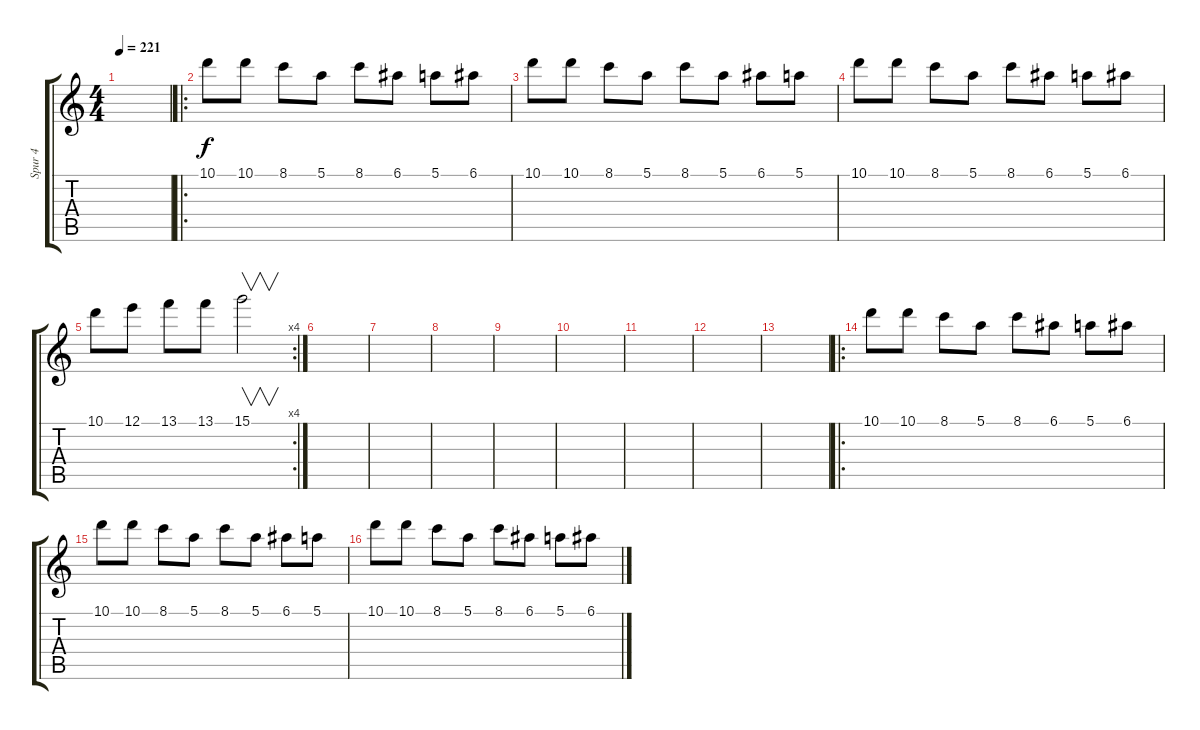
\track ("Spur 4" "Spur 4") {instrument distortionguitar}
\staff {score tabs}
\tuning (E4 B3 G3 D3 A2 E2) {hide}
\ts (4 4)
\tempo 221
\clef g2
\ks c
|
\ro
10.1.8 10.1.8 8.1.8 5.1.8 8.1.8 6.1.8 5.1.8 6.1.8 |
10.1.8 10.1.8 8.1.8 5.1.8 8.1.8 5.1.8 6.1.8 5.1.8 |
10.1.8 10.1.8 8.1.8 5.1.8 8.1.8 6.1.8 5.1.8 6.1.8 |
\rc 4
10.1.8 12.1.8 13.1.8 13.1.8 15.1.2{v} |
|
|
|
|
|
|
|
|
\ro
10.1.8 10.1.8 8.1.8 5.1.8 8.1.8 6.1.8 5.1.8 6.1.8 |
10.1.8 10.1.8 8.1.8 5.1.8 8.1.8 5.1.8 6.1.8 5.1.8 |
10.1.8 10.1.8 8.1.8 5.1.8 8.1.8 6.1.8 5.1.8 6.1.8
